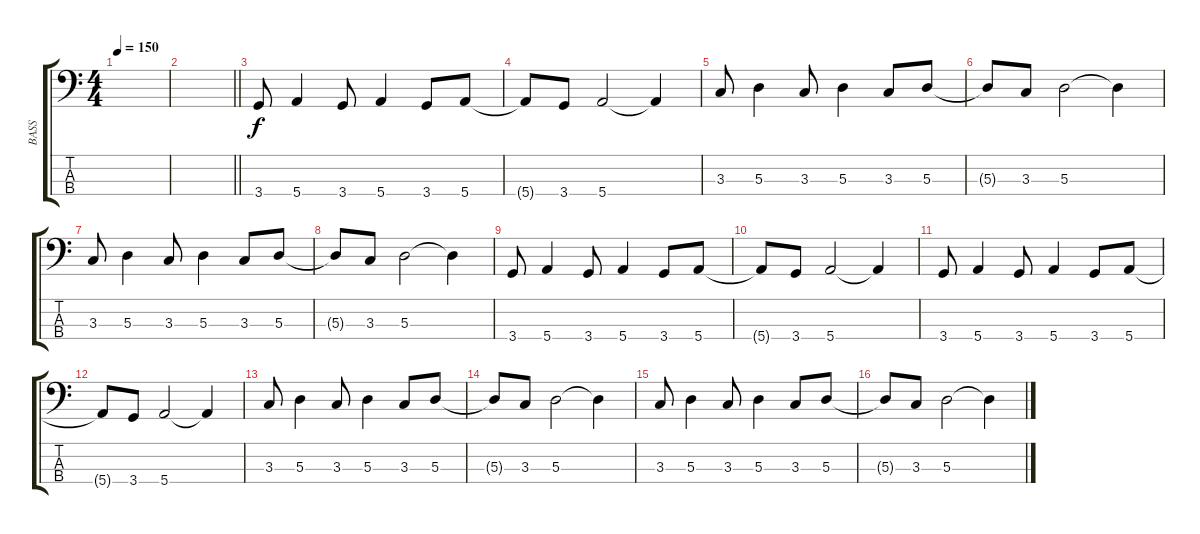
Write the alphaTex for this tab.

\track ("BASS" "BASS") {instrument electricbassfinger}
\staff {score tabs}
\tuning (G2 D2 A1 E1) {hide}
\ts (4 4)
\tempo 150
\clef f4
\ks c
|
\barLineRight lightlight
|
3.4.8 5.4.4 3.4.8 5.4.4 3.4.8 5.4.8 |
5.4{t}.8 3.4.8 5.4.2 5.4{t}.4 |
3.3.8 5.3.4 3.3.8 5.3.4 3.3.8 5.3.8 |
5.3{t}.8 3.3.8 5.3.2 5.3{t}.4 |
3.3.8 5.3.4 3.3.8 5.3.4 3.3.8 5.3.8 |
5.3{t}.8 3.3.8 5.3.2 5.3{t}.4 |
3.4.8 5.4.4 3.4.8 5.4.4 3.4.8 5.4.8 |
5.4{t}.8 3.4.8 5.4.2 5.4{t}.4 |
3.4.8 5.4.4 3.4.8 5.4.4 3.4.8 5.4.8 |
5.4{t}.8 3.4.8 5.4.2 5.4{t}.4 |
3.3.8 5.3.4 3.3.8 5.3.4 3.3.8 5.3.8 |
5.3{t}.8 3.3.8 5.3.2 5.3{t}.4 |
3.3.8 5.3.4 3.3.8 5.3.4 3.3.8 5.3.8 |
5.3{t}.8 3.3.8 5.3.2 5.3{t}.4
